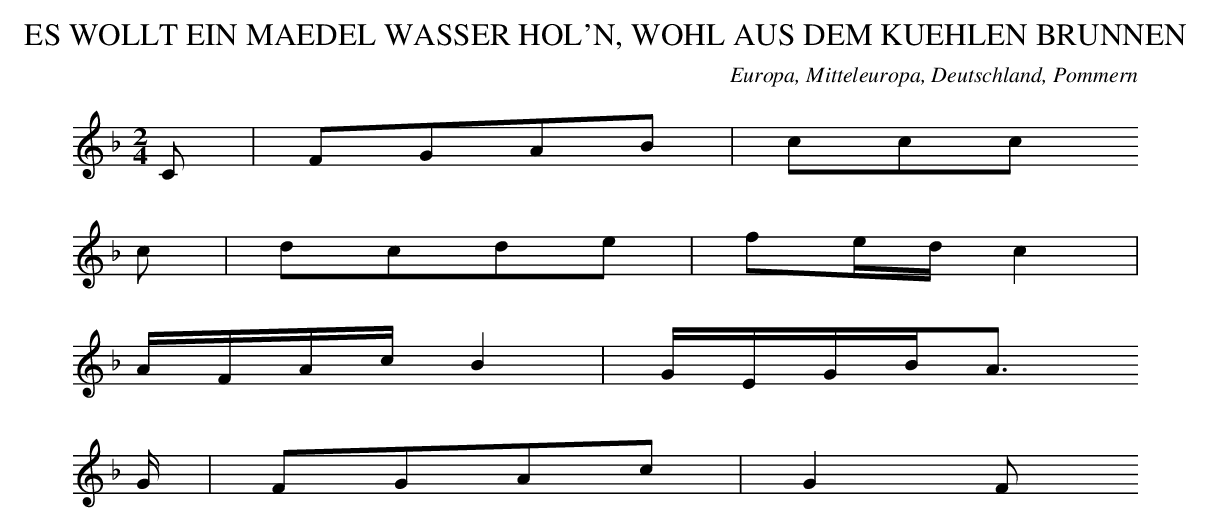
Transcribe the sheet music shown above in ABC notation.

X:1
T: ES WOLLT EIN MAEDEL WASSER HOL'N, WOHL AUS DEM KUEHLEN BRUNNEN
O: Europa, Mitteleuropa, Deutschland, Pommern
M: 2/4
L: 1/16
K: F
C2 | F2G2A2B2 | c2c2c2
c2 | d2c2d2e2 | f2edc4 |
AFAcB4 | GEGBA3
G | F2G2A2c2 | G4F2
